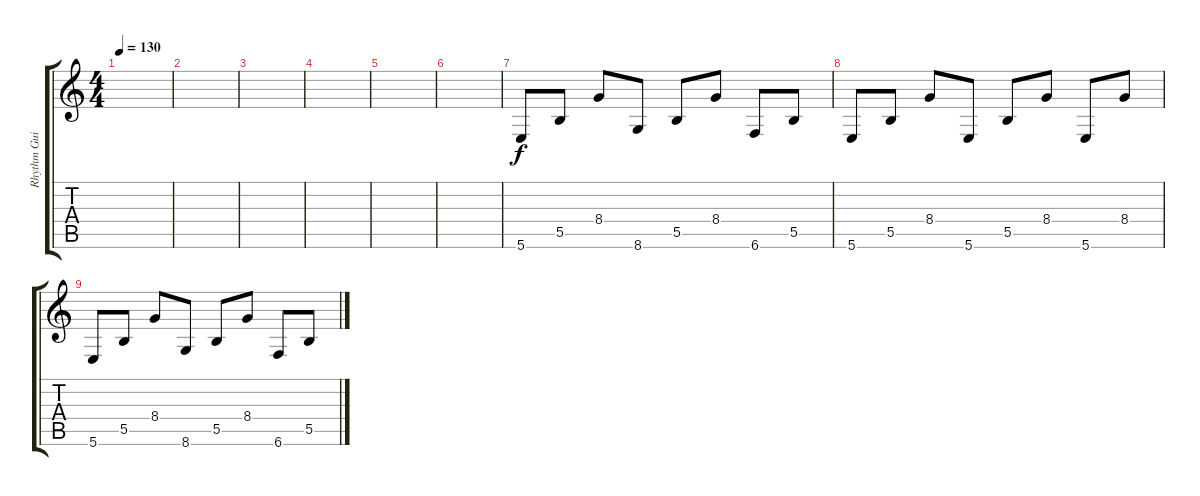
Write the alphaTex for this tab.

\track ("Rhythm Guitar" "Rhythm Gui") {instrument electricguitarclean}
\staff {score tabs}
\tuning (Db4 Ab3 E3 B2 Gb2 B1) {hide}
\ts (4 4)
\tempo 130
\clef g2
\ks c
|
|
|
|
|
|
5.6.8 5.5.8 8.4.8 8.6.8 5.5.8 8.4.8 6.6.8 5.5.8 |
5.6.8 5.5.8 8.4.8 5.6.8 5.5.8 8.4.8 5.6.8 8.4.8 |
5.6.8 5.5.8 8.4.8 8.6.8 5.5.8 8.4.8 6.6.8 5.5.8
